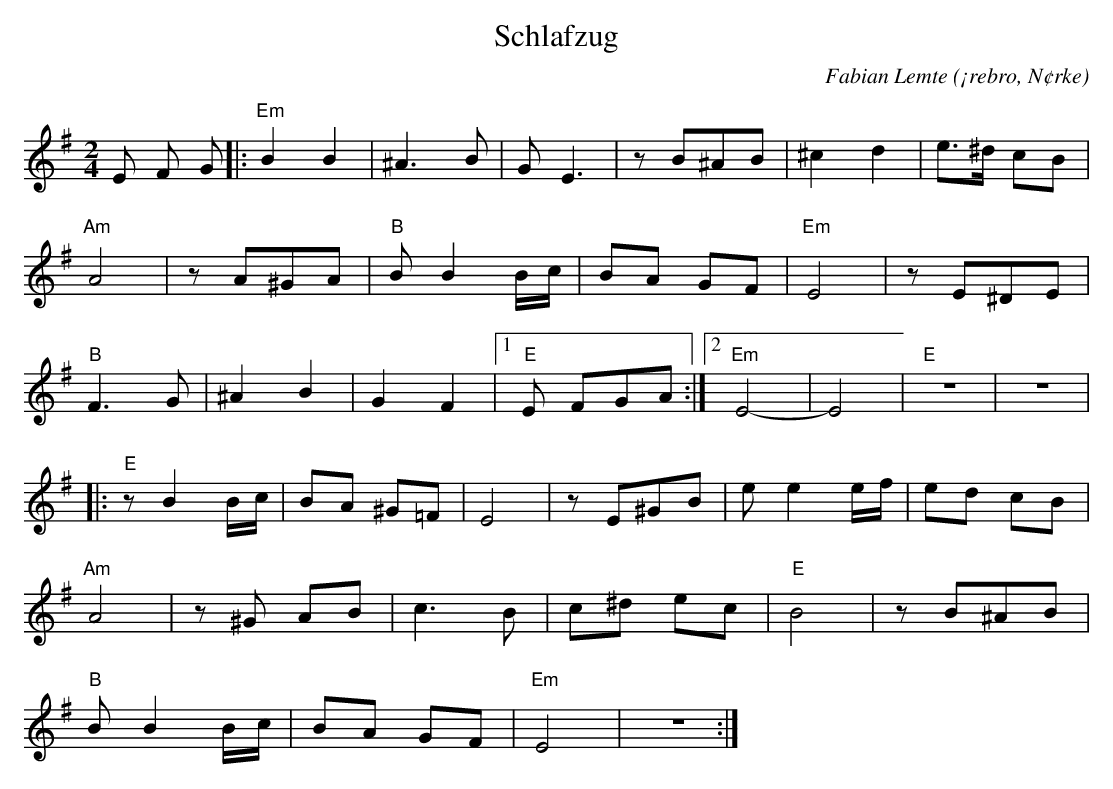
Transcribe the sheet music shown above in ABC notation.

X:1
T:Schlafzug
O:¡rebro, N¢rke
C:Fabian Lemte
Q: Klezmer
M:2/4
L:1/8
K:Em;E
E F G |:"Em" B2 B2 | ^A3B | GE3 | zB^AB | ^c2 d2 | e>^d cB |
"Am" A4 | zA^GA |"B" B B2 B/2c/2 | BA GF |"Em" E4 | zE^DE |
"B" F3G | ^A2 B2 | G2 F2 |1"E" E FGA :|2"Em" E4- | E4 |"E" z4 | z4 |
|:"E" zB2 B/2c/2 | BA ^G=F | E4 | zE^GB | e e2 e/2f/2| ed cB |
"Am" A4 | z^G AB | c3B | c^d ec |"E" B4 | zB^AB |
"B" B B2 B/2c/2 | BA GF |"Em" E4 | z4 :|
